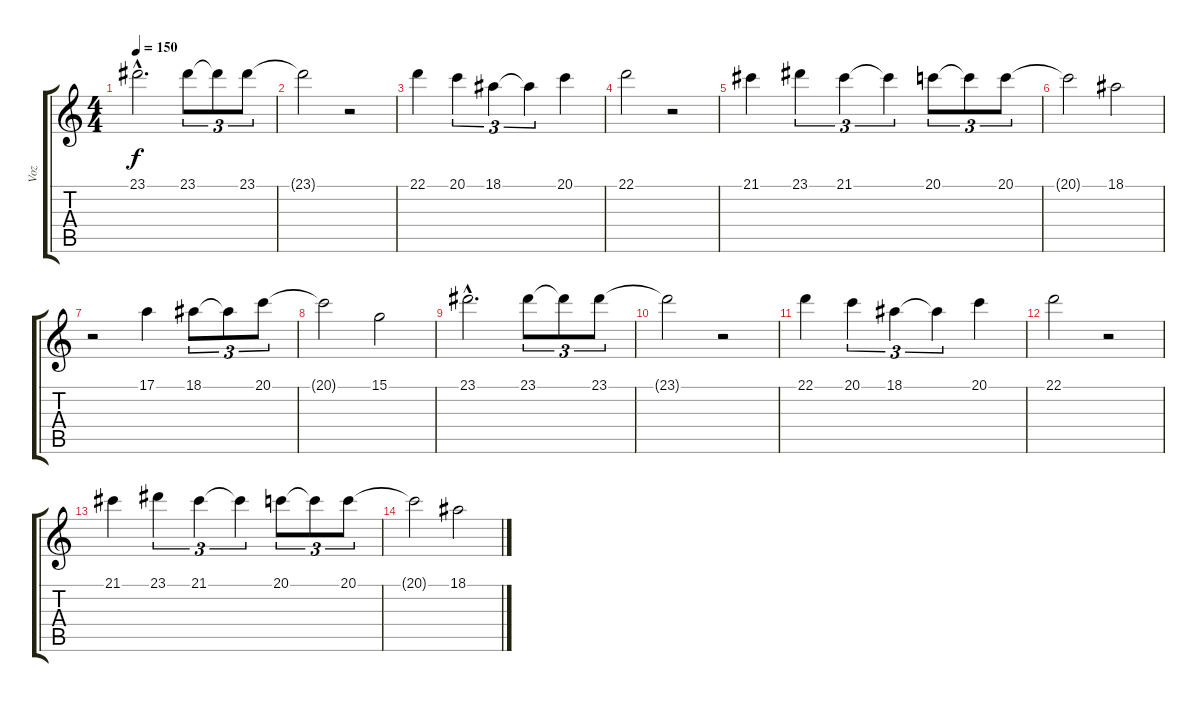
\track ("Voz" "Voz") {instrument pad4choir}
\staff {score tabs}
\tuning (E4 B3 G3 D3 A2 E2) {hide}
\ts (4 4)
\tempo 150
\clef g2
\ks c
23.1{hac}.2{d dy f} 23.1.8{tu (3 2)} 23.1{t}.8{tu (3 2)} 23.1.8{tu (3 2)} |
23.1{t}.2 r.2 |
22.1.4 20.1.4{tu (3 2)} 18.1.4{tu (3 2)} 18.1{t}.4{tu (3 2)} 20.1.4 |
22.1.2 r.2 |
21.1.4 23.1.4{tu (3 2)} 21.1.4{tu (3 2)} 21.1{t}.4{tu (3 2)} 20.1.8{tu (3 2)} 20.1{t}.8{tu (3 2)} 20.1.8{tu (3 2)} |
20.1{t}.2 18.1.2 |
r.2 17.1.4 18.1.8{tu (3 2)} 18.1{t}.8{tu (3 2)} 20.1.8{tu (3 2)} |
20.1{t}.2 15.1.2 |
23.1{hac}.2{d} 23.1.8{tu (3 2)} 23.1{t}.8{tu (3 2)} 23.1.8{tu (3 2)} |
23.1{t}.2 r.2 |
22.1.4 20.1.4{tu (3 2)} 18.1.4{tu (3 2)} 18.1{t}.4{tu (3 2)} 20.1.4 |
22.1.2 r.2 |
21.1.4 23.1.4{tu (3 2)} 21.1.4{tu (3 2)} 21.1{t}.4{tu (3 2)} 20.1.8{tu (3 2)} 20.1{t}.8{tu (3 2)} 20.1.8{tu (3 2)} |
20.1{t}.2 18.1.2
